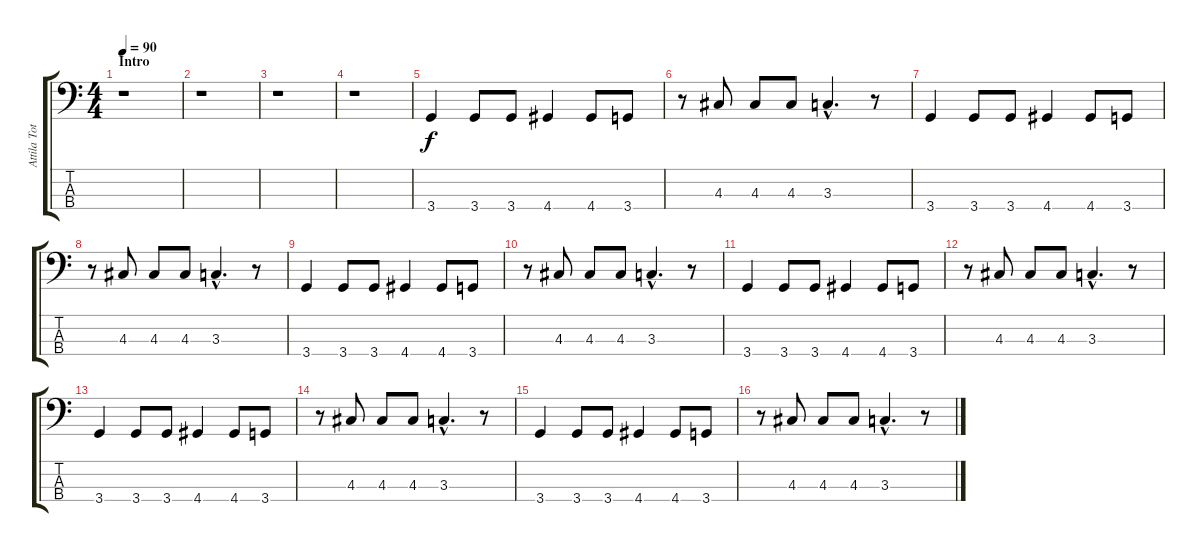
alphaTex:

\track ("Attila Toth" "Attila Tot") {instrument electricbasspick}
\staff {score tabs}
\tuning (G2 D2 A1 E1) {hide}
\ts (4 4)
\section ("" "Intro")
\tempo 90
\clef f4
\ks c
r.1{dy f instrument electricbasspick} |
r.1 |
r.1 |
r.1 |
3.4.4 3.4.8 3.4.8 4.4.4 4.4.8 3.4.8 |
r.8 4.3.8 4.3.8 4.3.8 3.3{hac}.4{d} r.8 |
3.4.4 3.4.8 3.4.8 4.4.4 4.4.8 3.4.8 |
r.8 4.3.8 4.3.8 4.3.8 3.3{hac}.4{d} r.8 |
3.4.4 3.4.8 3.4.8 4.4.4 4.4.8 3.4.8 |
r.8 4.3.8 4.3.8 4.3.8 3.3{hac}.4{d} r.8 |
3.4.4 3.4.8 3.4.8 4.4.4 4.4.8 3.4.8 |
r.8 4.3.8 4.3.8 4.3.8 3.3{hac}.4{d} r.8 |
3.4.4 3.4.8 3.4.8 4.4.4 4.4.8 3.4.8 |
r.8 4.3.8 4.3.8 4.3.8 3.3{hac}.4{d} r.8 |
3.4.4 3.4.8 3.4.8 4.4.4 4.4.8 3.4.8 |
r.8 4.3.8 4.3.8 4.3.8 3.3{hac}.4{d} r.8
